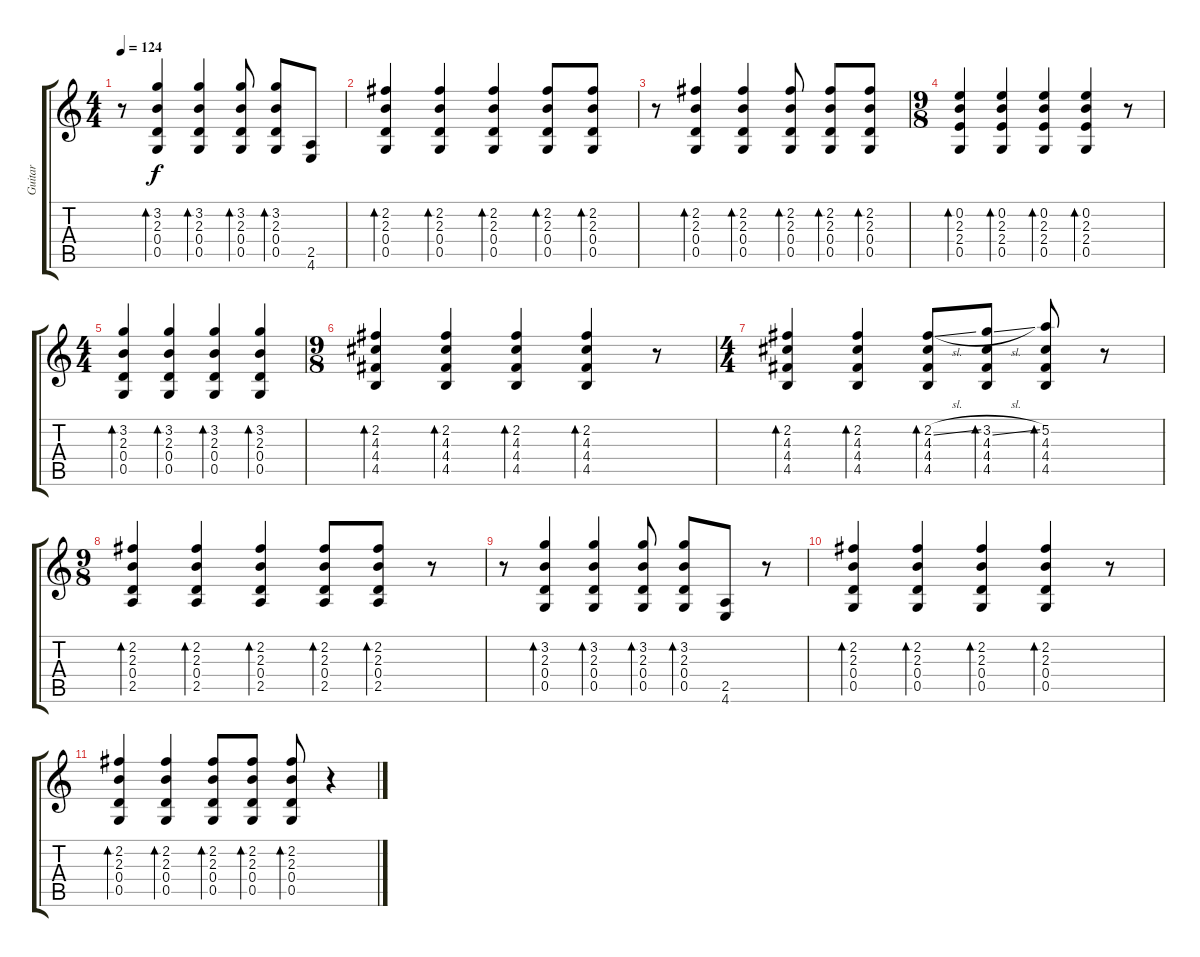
\track ("Guitar" "Guitar") {instrument distortionguitar}
\staff {score tabs}
\tuning (G4 E4 A3 D3 G2 C2) {hide}
\ts (4 4)
\tempo 124
\clef g2
\ks c
r.8{dy f} (3.2 2.3 0.4 0.5).4{bd 60} (3.2 2.3 0.4 0.5).4{bd 60} (3.2 2.3 0.4 0.5).8{bd 60} (3.2 2.3 0.4 0.5).8{bd 60} (2.5 4.6).8 |
(2.2 2.3 0.4 0.5).4{bd 60} (2.2 2.3 0.4 0.5).4{bd 60} (2.2 2.3 0.4 0.5).4{bd 60} (2.2 2.3 0.4 0.5).8{bd 60} (2.2 2.3 0.4 0.5).8{bd 60} |
r.8 (2.2 2.3 0.4 0.5).4{bd 60} (2.2 2.3 0.4 0.5).4{bd 60} (2.2 2.3 0.4 0.5).8{bd 60} (2.2 2.3 0.4 0.5).8{bd 60} (2.2 2.3 0.4 0.5).8{bd 60} |
\ts (9 8)
(0.2 2.3 2.4 0.5).4{bd 60} (0.2 2.3 2.4 0.5).4{bd 60} (0.2 2.3 2.4 0.5).4{bd 60} (0.2 2.3 2.4 0.5).4{bd 60} r.8 |
\ts (4 4)
(3.2 2.3 0.4 0.5).4{bd 60} (3.2 2.3 0.4 0.5).4{bd 60} (3.2 2.3 0.4 0.5).4{bd 60} (3.2 2.3 0.4 0.5).4{bd 60} |
\ts (9 8)
(2.2 4.3 4.4 4.5).4{bd 60} (2.2 4.3 4.4 4.5).4{bd 60} (2.2 4.3 4.4 4.5).4{bd 60} (2.2 4.3 4.4 4.5).4{bd 60} r.8 |
\ts (4 4)
(2.2 4.3 4.4 4.5).4{bd 60} (2.2 4.3 4.4 4.5).4{bd 60} (2.2{sl} 4.3 4.4 4.5).8{bd 60} (3.2{sl} 4.3 4.4 4.5).8{bd 60} (5.2 4.3 4.4 4.5).8{bd 60} r.8 |
\ts (9 8)
(2.2 2.3 0.4 2.5).4{bd 60} (2.2 2.3 0.4 2.5).4{bd 60} (2.2 2.3 0.4 2.5).4{bd 60} (2.2 2.3 0.4 2.5).8{bd 60} (2.2 2.3 0.4 2.5).8{bd 60} r.8 |
r.8 (3.2 2.3 0.4 0.5).4{bd 60} (3.2 2.3 0.4 0.5).4{bd 60} (3.2 2.3 0.4 0.5).8{bd 60} (3.2 2.3 0.4 0.5).8{bd 60} (2.5 4.6).8 r.8 |
(2.2 2.3 0.4 0.5).4{bd 60} (2.2 2.3 0.4 0.5).4{bd 60} (2.2 2.3 0.4 0.5).4{bd 60} (2.2 2.3 0.4 0.5).4{bd 60} r.8 |
(2.2 2.3 0.4 0.5).4{bd 60} (2.2 2.3 0.4 0.5).4{bd 60} (2.2 2.3 0.4 0.5).8{bd 60} (2.2 2.3 0.4 0.5).8{bd 60} (2.2 2.3 0.4 0.5).8{bd 60} r.4
